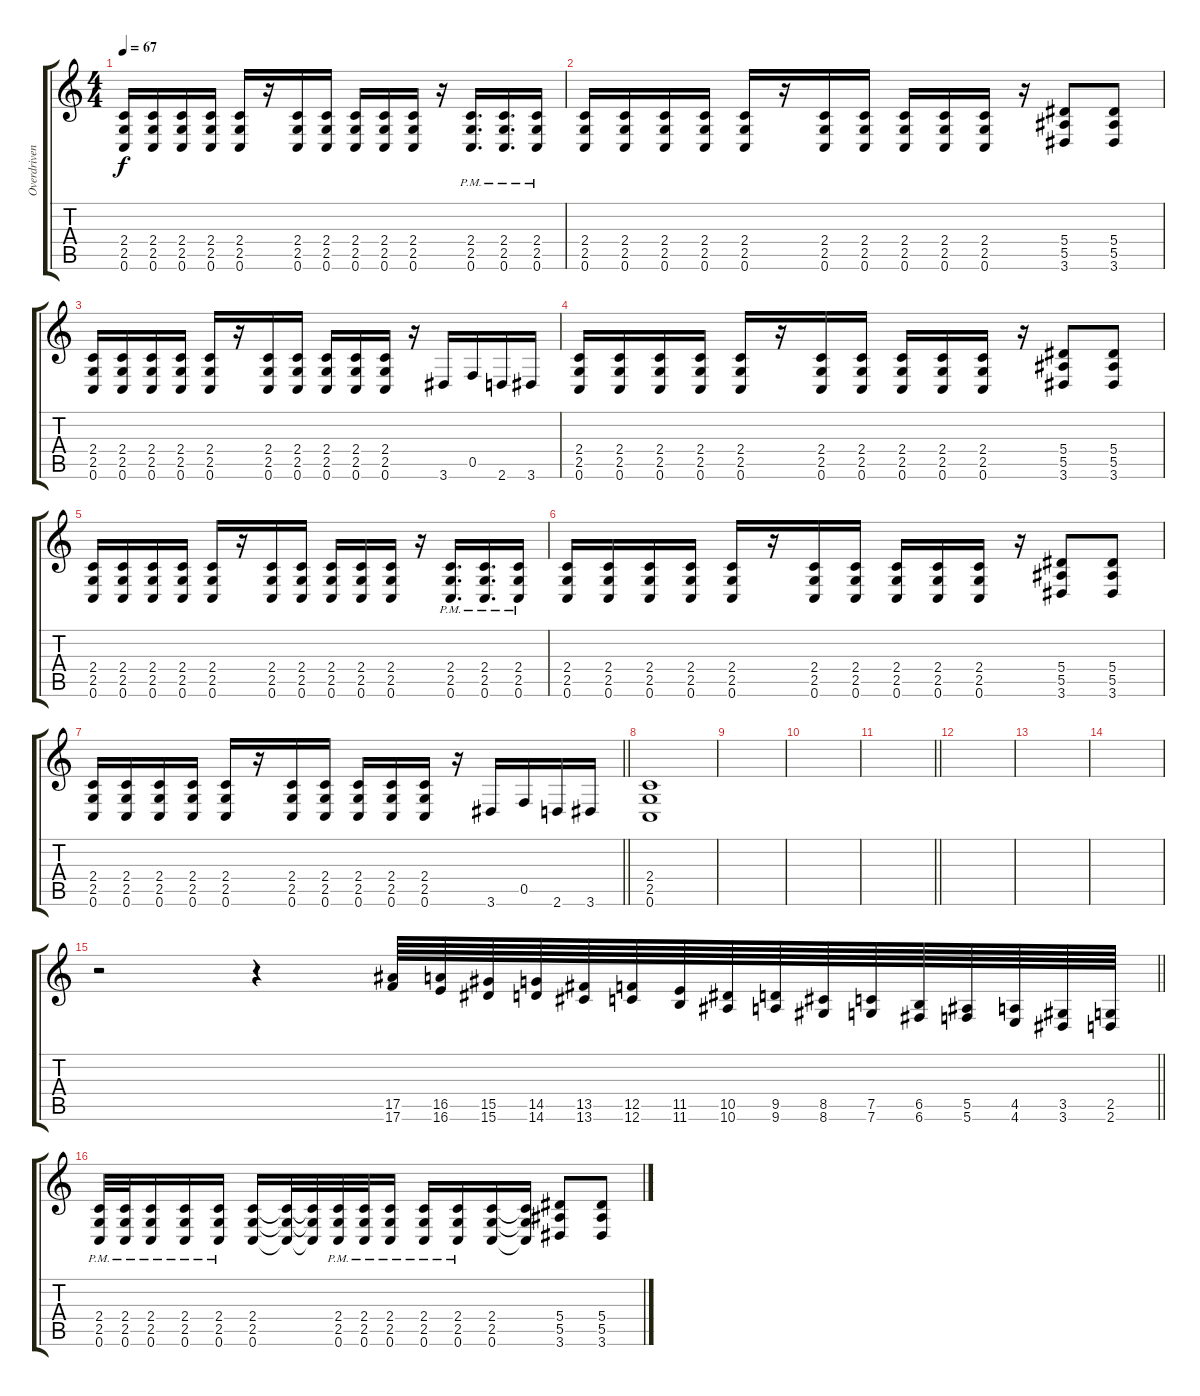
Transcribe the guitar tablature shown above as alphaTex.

\track ("Overdriven Guitar 2" "Overdriven") {instrument overdrivenguitar}
\staff {score tabs}
\tuning (C4 G3 Eb3 Bb2 F2 C2) {hide}
\ts (4 4)
\tempo 67
\clef g2
\ks c
(2.4 2.5 0.6).16{dy f} (2.4 2.5 0.6).16 (2.4 2.5 0.6).16 (2.4 2.5 0.6).16 (2.4 2.5 0.6).16 r.16 (2.4 2.5 0.6).16 (2.4 2.5 0.6).16 (2.4 2.5 0.6).16 (2.4 2.5 0.6).16 (2.4 2.5 0.6).16 r.16 (2.4{pm} 2.5{pm} 0.6{pm}).16{d} (2.4{pm} 2.5{pm} 0.6{pm}).16{d} (2.4{pm} 2.5{pm} 0.6{pm}).16 |
(2.4 2.5 0.6).16 (2.4 2.5 0.6).16 (2.4 2.5 0.6).16 (2.4 2.5 0.6).16 (2.4 2.5 0.6).16 r.16 (2.4 2.5 0.6).16 (2.4 2.5 0.6).16 (2.4 2.5 0.6).16 (2.4 2.5 0.6).16 (2.4 2.5 0.6).16 r.16 (5.4 5.5 3.6).8 (5.4 5.5 3.6).8 |
(2.4 2.5 0.6).16 (2.4 2.5 0.6).16 (2.4 2.5 0.6).16 (2.4 2.5 0.6).16 (2.4 2.5 0.6).16 r.16 (2.4 2.5 0.6).16 (2.4 2.5 0.6).16 (2.4 2.5 0.6).16 (2.4 2.5 0.6).16 (2.4 2.5 0.6).16 r.16 3.6.16 0.5.16 2.6.16 3.6.16 |
(2.4 2.5 0.6).16 (2.4 2.5 0.6).16 (2.4 2.5 0.6).16 (2.4 2.5 0.6).16 (2.4 2.5 0.6).16 r.16 (2.4 2.5 0.6).16 (2.4 2.5 0.6).16 (2.4 2.5 0.6).16 (2.4 2.5 0.6).16 (2.4 2.5 0.6).16 r.16 (5.4 5.5 3.6).8 (5.4 5.5 3.6).8 |
(2.4 2.5 0.6).16 (2.4 2.5 0.6).16 (2.4 2.5 0.6).16 (2.4 2.5 0.6).16 (2.4 2.5 0.6).16 r.16 (2.4 2.5 0.6).16 (2.4 2.5 0.6).16 (2.4 2.5 0.6).16 (2.4 2.5 0.6).16 (2.4 2.5 0.6).16 r.16 (2.4{pm} 2.5{pm} 0.6{pm}).16{d} (2.4{pm} 2.5{pm} 0.6{pm}).16{d} (2.4{pm} 2.5{pm} 0.6{pm}).16 |
(2.4 2.5 0.6).16 (2.4 2.5 0.6).16 (2.4 2.5 0.6).16 (2.4 2.5 0.6).16 (2.4 2.5 0.6).16 r.16 (2.4 2.5 0.6).16 (2.4 2.5 0.6).16 (2.4 2.5 0.6).16 (2.4 2.5 0.6).16 (2.4 2.5 0.6).16 r.16 (5.4 5.5 3.6).8 (5.4 5.5 3.6).8 |
\barLineRight lightlight
(2.4 2.5 0.6).16 (2.4 2.5 0.6).16 (2.4 2.5 0.6).16 (2.4 2.5 0.6).16 (2.4 2.5 0.6).16 r.16 (2.4 2.5 0.6).16 (2.4 2.5 0.6).16 (2.4 2.5 0.6).16 (2.4 2.5 0.6).16 (2.4 2.5 0.6).16 r.16 3.6.16 0.5.16 2.6.16 3.6.16 |
(2.4 2.5 0.6).1{volume 0} |
|
|
\barLineRight lightlight
|
|
|
|
\barLineRight lightlight
r.2{volume 11} r.4 (17.5 17.6).64 (16.5 16.6).64 (15.5 15.6).64 (14.5 14.6).64 (13.5 13.6).64 (12.5 12.6).64 (11.5 11.6).64 (10.5 10.6).64 (9.5 9.6).64 (8.5 8.6).64 (7.5 7.6).64 (6.5 6.6).64 (5.5 5.6).64 (4.5 4.6).64 (3.5 3.6).64 (2.5 2.6).64 |
(2.4{pm} 2.5{pm} 0.6{pm}).32 (2.4{pm} 2.5{pm} 0.6{pm}).32 (2.4{pm} 2.5{pm} 0.6{pm}).16 (2.4{pm} 2.5{pm} 0.6{pm}).16 (2.4{pm} 2.5{pm} 0.6{pm}).16 (2.4 2.5 0.6).16 (2.4{t} 2.5{t} 0.6{t}).32 (2.4{t} 2.5{t} 0.6{t}).32 (2.4{pm} 2.5{pm} 0.6{pm}).32 (2.4{pm} 2.5{pm} 0.6{pm}).32 (2.4{pm} 2.5{pm} 0.6{pm}).16 (2.4{pm} 2.5{pm} 0.6{pm}).16 (2.4{pm} 2.5{pm} 0.6{pm}).16 (2.4 2.5 0.6).16 (2.4{t} 2.5{t} 0.6{t}).16 (5.4 5.5 3.6).8 (5.4 5.5 3.6).8
